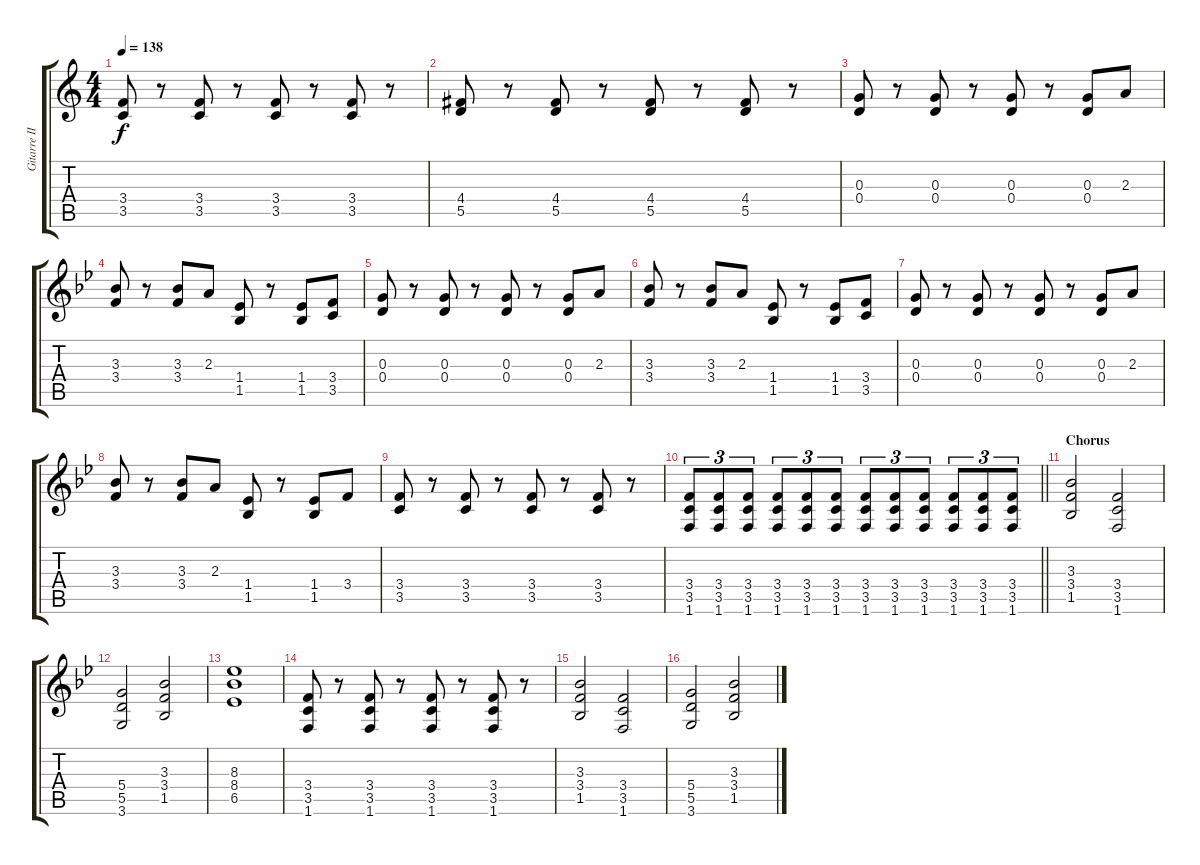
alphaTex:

\track ("Gitarre II" "Gitarre II") {instrument distortionguitar}
\staff {score tabs}
\tuning (E4 B3 G3 D3 A2 E2) {hide}
\ts (4 4)
\tempo 138
\clef g2
\ks c
(3.4 3.5).8{dy f} r.8 (3.4 3.5).8 r.8 (3.4 3.5).8 r.8 (3.4 3.5).8 r.8 |
(4.4 5.5).8 r.8 (4.4 5.5).8 r.8 (4.4 5.5).8 r.8 (4.4 5.5).8 r.8 |
(0.3 0.4).8 r.8 (0.3 0.4).8 r.8 (0.3 0.4).8 r.8 (0.3 0.4).8 2.3.8 |
\ks bb
(3.3 3.4).8 r.8 (3.3 3.4).8 2.3.8 (1.4 1.5).8 r.8 (1.4 1.5).8 (3.4 3.5).8 |
(0.3 0.4).8 r.8 (0.3 0.4).8 r.8 (0.3 0.4).8 r.8 (0.3 0.4).8 2.3.8 |
(3.3 3.4).8 r.8 (3.3 3.4).8 2.3.8 (1.4 1.5).8 r.8 (1.4 1.5).8 (3.4 3.5).8 |
(0.3 0.4).8 r.8 (0.3 0.4).8 r.8 (0.3 0.4).8 r.8 (0.3 0.4).8 2.3.8 |
(3.3 3.4).8 r.8 (3.3 3.4).8 2.3.8 (1.4 1.5).8 r.8 (1.4 1.5).8 3.4.8 |
(3.4 3.5).8 r.8 (3.4 3.5).8 r.8 (3.4 3.5).8 r.8 (3.4 3.5).8 r.8 |
\barLineRight lightlight
(3.4 3.5 1.6).8{tu (3 2)} (3.4 3.5 1.6).8{tu (3 2)} (3.4 3.5 1.6).8{tu (3 2)} (3.4 3.5 1.6).8{tu (3 2)} (3.4 3.5 1.6).8{tu (3 2)} (3.4 3.5 1.6).8{tu (3 2)} (3.4 3.5 1.6).8{tu (3 2)} (3.4 3.5 1.6).8{tu (3 2)} (3.4 3.5 1.6).8{tu (3 2)} (3.4 3.5 1.6).8{tu (3 2)} (3.4 3.5 1.6).8{tu (3 2)} (3.4 3.5 1.6).8{tu (3 2)} |
\section ("" "Chorus")
(3.3 3.4 1.5).2 (3.4 3.5 1.6).2 |
(5.4 5.5 3.6).2 (3.3 3.4 1.5).2 |
(8.3 8.4 6.5).1 |
(3.4 3.5 1.6).8 r.8 (3.4 3.5 1.6).8 r.8 (3.4 3.5 1.6).8 r.8 (3.4 3.5 1.6).8 r.8 |
(3.3 3.4 1.5).2 (3.4 3.5 1.6).2 |
(5.4 5.5 3.6).2 (3.3 3.4 1.5).2
